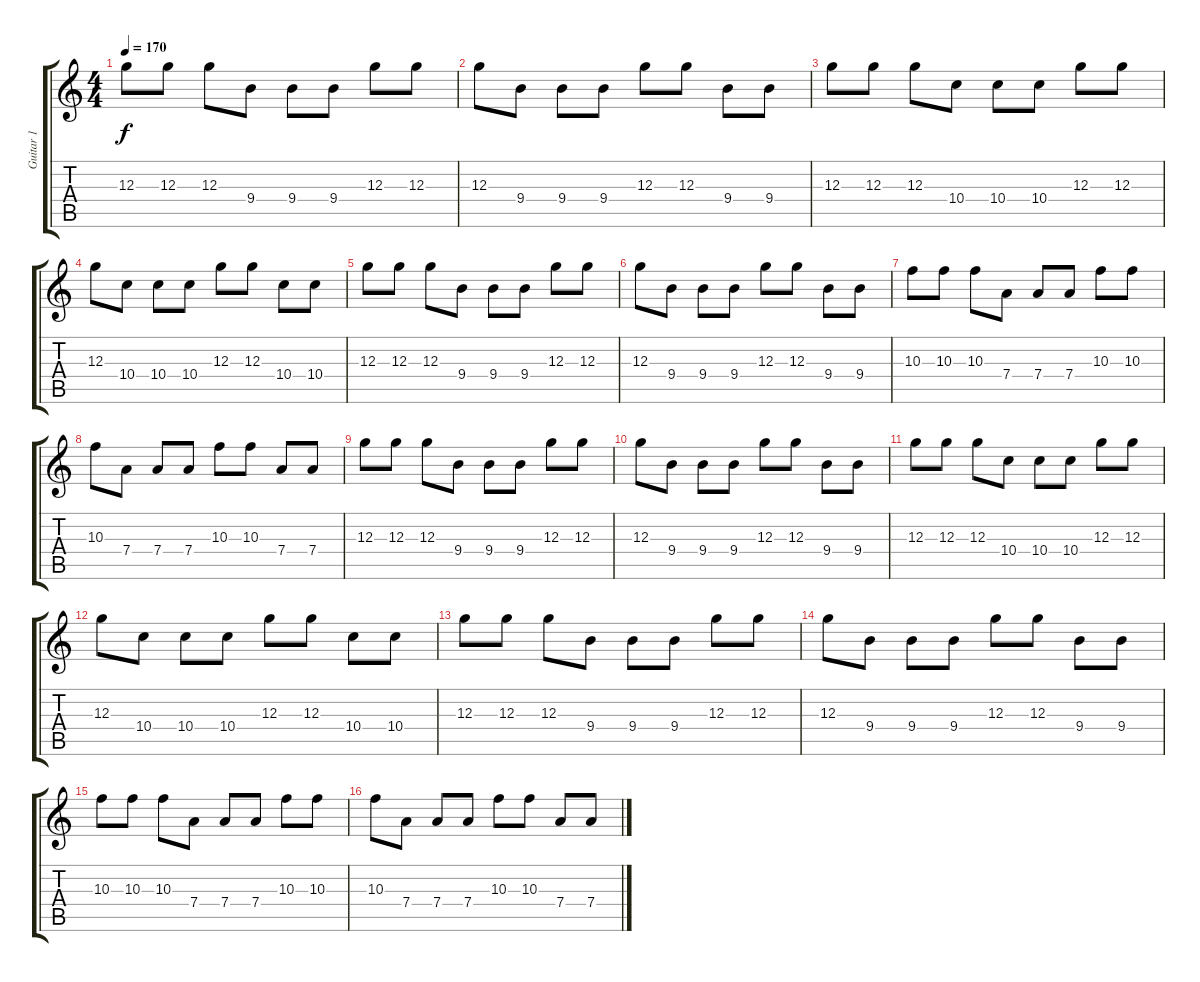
\track ("Guitar 1" "Guitar 1") {instrument distortionguitar}
\staff {score tabs}
\tuning (E4 B3 G3 D3 A2 E2) {hide}
\ts (4 4)
\tempo 170
\clef g2
\ks c
12.3.8{dy f} 12.3.8 12.3.8 9.4.8 9.4.8 9.4.8 12.3.8 12.3.8 |
12.3.8 9.4.8 9.4.8 9.4.8 12.3.8 12.3.8 9.4.8 9.4.8 |
12.3.8 12.3.8 12.3.8 10.4.8 10.4.8 10.4.8 12.3.8 12.3.8 |
12.3.8 10.4.8 10.4.8 10.4.8 12.3.8 12.3.8 10.4.8 10.4.8 |
12.3.8 12.3.8 12.3.8 9.4.8 9.4.8 9.4.8 12.3.8 12.3.8 |
12.3.8 9.4.8 9.4.8 9.4.8 12.3.8 12.3.8 9.4.8 9.4.8 |
10.3.8 10.3.8 10.3.8 7.4.8 7.4.8 7.4.8 10.3.8 10.3.8 |
10.3.8 7.4.8 7.4.8 7.4.8 10.3.8 10.3.8 7.4.8 7.4.8 |
12.3.8 12.3.8 12.3.8 9.4.8 9.4.8 9.4.8 12.3.8 12.3.8 |
12.3.8 9.4.8 9.4.8 9.4.8 12.3.8 12.3.8 9.4.8 9.4.8 |
12.3.8 12.3.8 12.3.8 10.4.8 10.4.8 10.4.8 12.3.8 12.3.8 |
12.3.8 10.4.8 10.4.8 10.4.8 12.3.8 12.3.8 10.4.8 10.4.8 |
12.3.8 12.3.8 12.3.8 9.4.8 9.4.8 9.4.8 12.3.8 12.3.8 |
12.3.8 9.4.8 9.4.8 9.4.8 12.3.8 12.3.8 9.4.8 9.4.8 |
10.3.8{volume 12} 10.3.8 10.3.8 7.4.8 7.4.8 7.4.8 10.3.8 10.3.8 |
10.3.8 7.4.8 7.4.8 7.4.8 10.3.8 10.3.8 7.4.8 7.4.8
